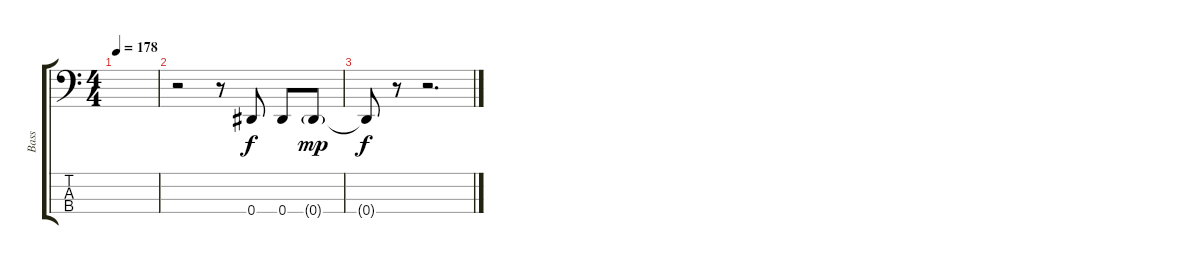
\track ("Bass" "Bass") {instrument electricbasspick}
\staff {score tabs}
\tuning (Gb2 Db2 Ab1 Eb1) {hide}
\ts (4 4)
\tempo 178
\clef f4
\ks c
|
r.2 r.8 0.4.8 0.4.8 0.4{g}.8{dy mp} |
0.4{t}.8{dy f} r.8 r.2{d}
